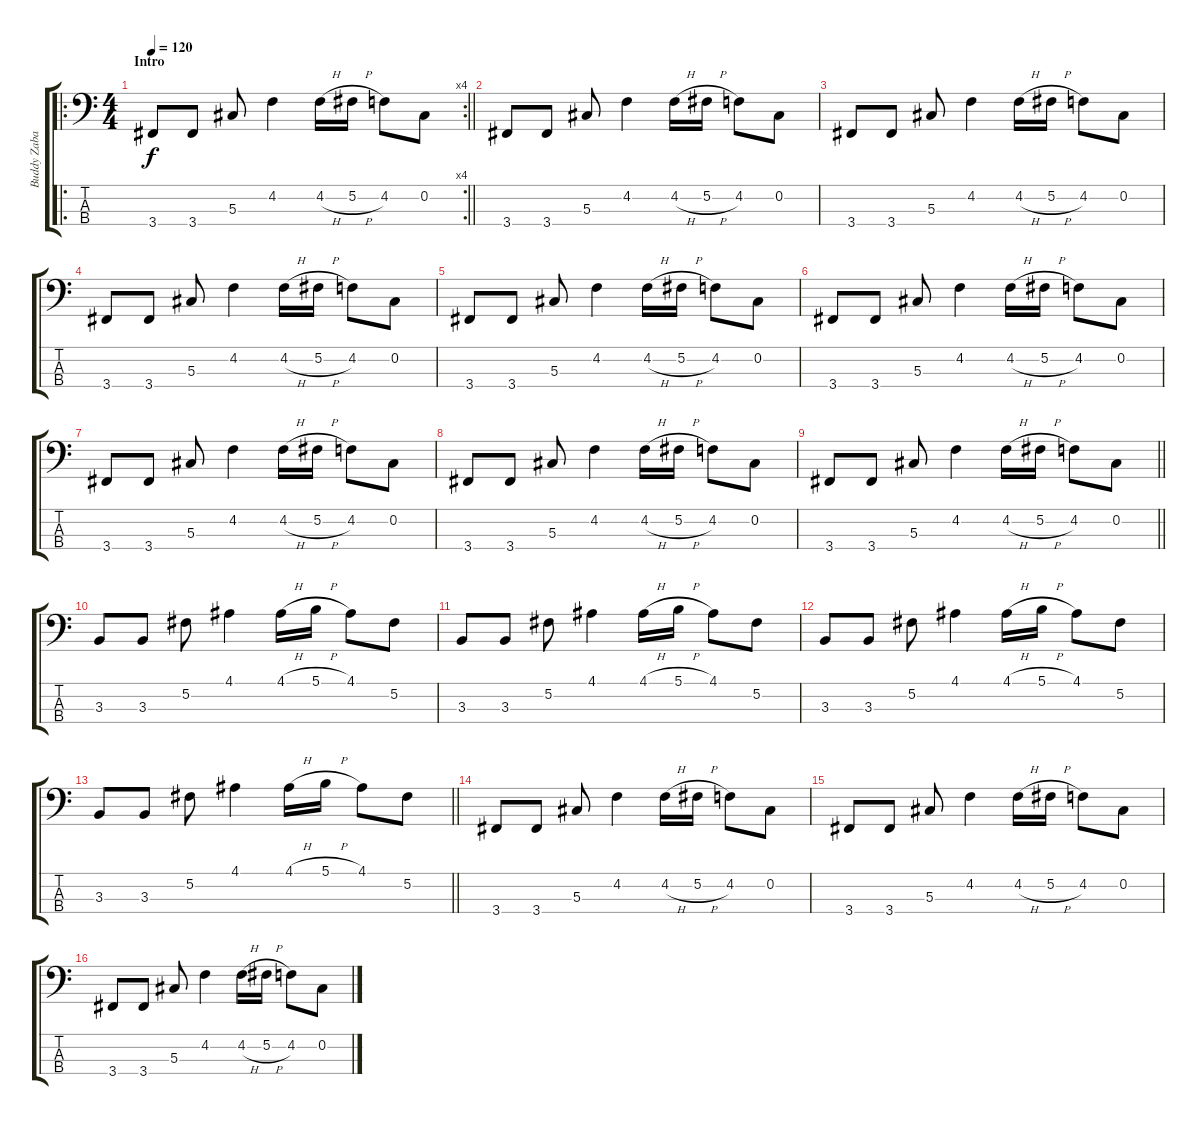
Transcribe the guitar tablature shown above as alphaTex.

\track ("Buddy Zabala(Bass)" "Buddy Zaba") {instrument electricbassfinger}
\staff {score tabs}
\tuning (Gb2 Db2 Ab1 Eb1) {hide}
\ro
\rc 4
\ts (4 4)
\section ("" "Intro")
\tempo 120
\clef f4
\barLineRight lightlight
\ks c
3.4.8{dy f instrument electricbassfinger} 3.4.8 5.3.8 4.2.4 4.2{h}.16 5.2{h}.16 4.2.8 0.2.8 |
3.4.8 3.4.8 5.3.8 4.2.4 4.2{h}.16 5.2{h}.16 4.2.8 0.2.8 |
3.4.8 3.4.8 5.3.8 4.2.4 4.2{h}.16 5.2{h}.16 4.2.8 0.2.8 |
3.4.8 3.4.8 5.3.8 4.2.4 4.2{h}.16 5.2{h}.16 4.2.8 0.2.8 |
3.4.8 3.4.8 5.3.8 4.2.4 4.2{h}.16 5.2{h}.16 4.2.8 0.2.8 |
3.4.8 3.4.8 5.3.8 4.2.4 4.2{h}.16 5.2{h}.16 4.2.8 0.2.8 |
3.4.8 3.4.8 5.3.8 4.2.4 4.2{h}.16 5.2{h}.16 4.2.8 0.2.8 |
3.4.8 3.4.8 5.3.8 4.2.4 4.2{h}.16 5.2{h}.16 4.2.8 0.2.8 |
\barLineRight lightlight
3.4.8 3.4.8 5.3.8 4.2.4 4.2{h}.16 5.2{h}.16 4.2.8 0.2.8 |
\section ("" "")
3.3.8 3.3.8 5.2.8 4.1.4 4.1{h}.16 5.1{h}.16 4.1.8 5.2.8 |
3.3.8 3.3.8 5.2.8 4.1.4 4.1{h}.16 5.1{h}.16 4.1.8 5.2.8 |
3.3.8 3.3.8 5.2.8 4.1.4 4.1{h}.16 5.1{h}.16 4.1.8 5.2.8 |
\barLineRight lightlight
3.3.8 3.3.8 5.2.8 4.1.4 4.1{h}.16 5.1{h}.16 4.1.8 5.2.8 |
\section ("" "")
3.4.8 3.4.8 5.3.8 4.2.4 4.2{h}.16 5.2{h}.16 4.2.8 0.2.8 |
3.4.8 3.4.8 5.3.8 4.2.4 4.2{h}.16 5.2{h}.16 4.2.8 0.2.8 |
3.4.8 3.4.8 5.3.8 4.2.4 4.2{h}.16 5.2{h}.16 4.2.8 0.2.8
